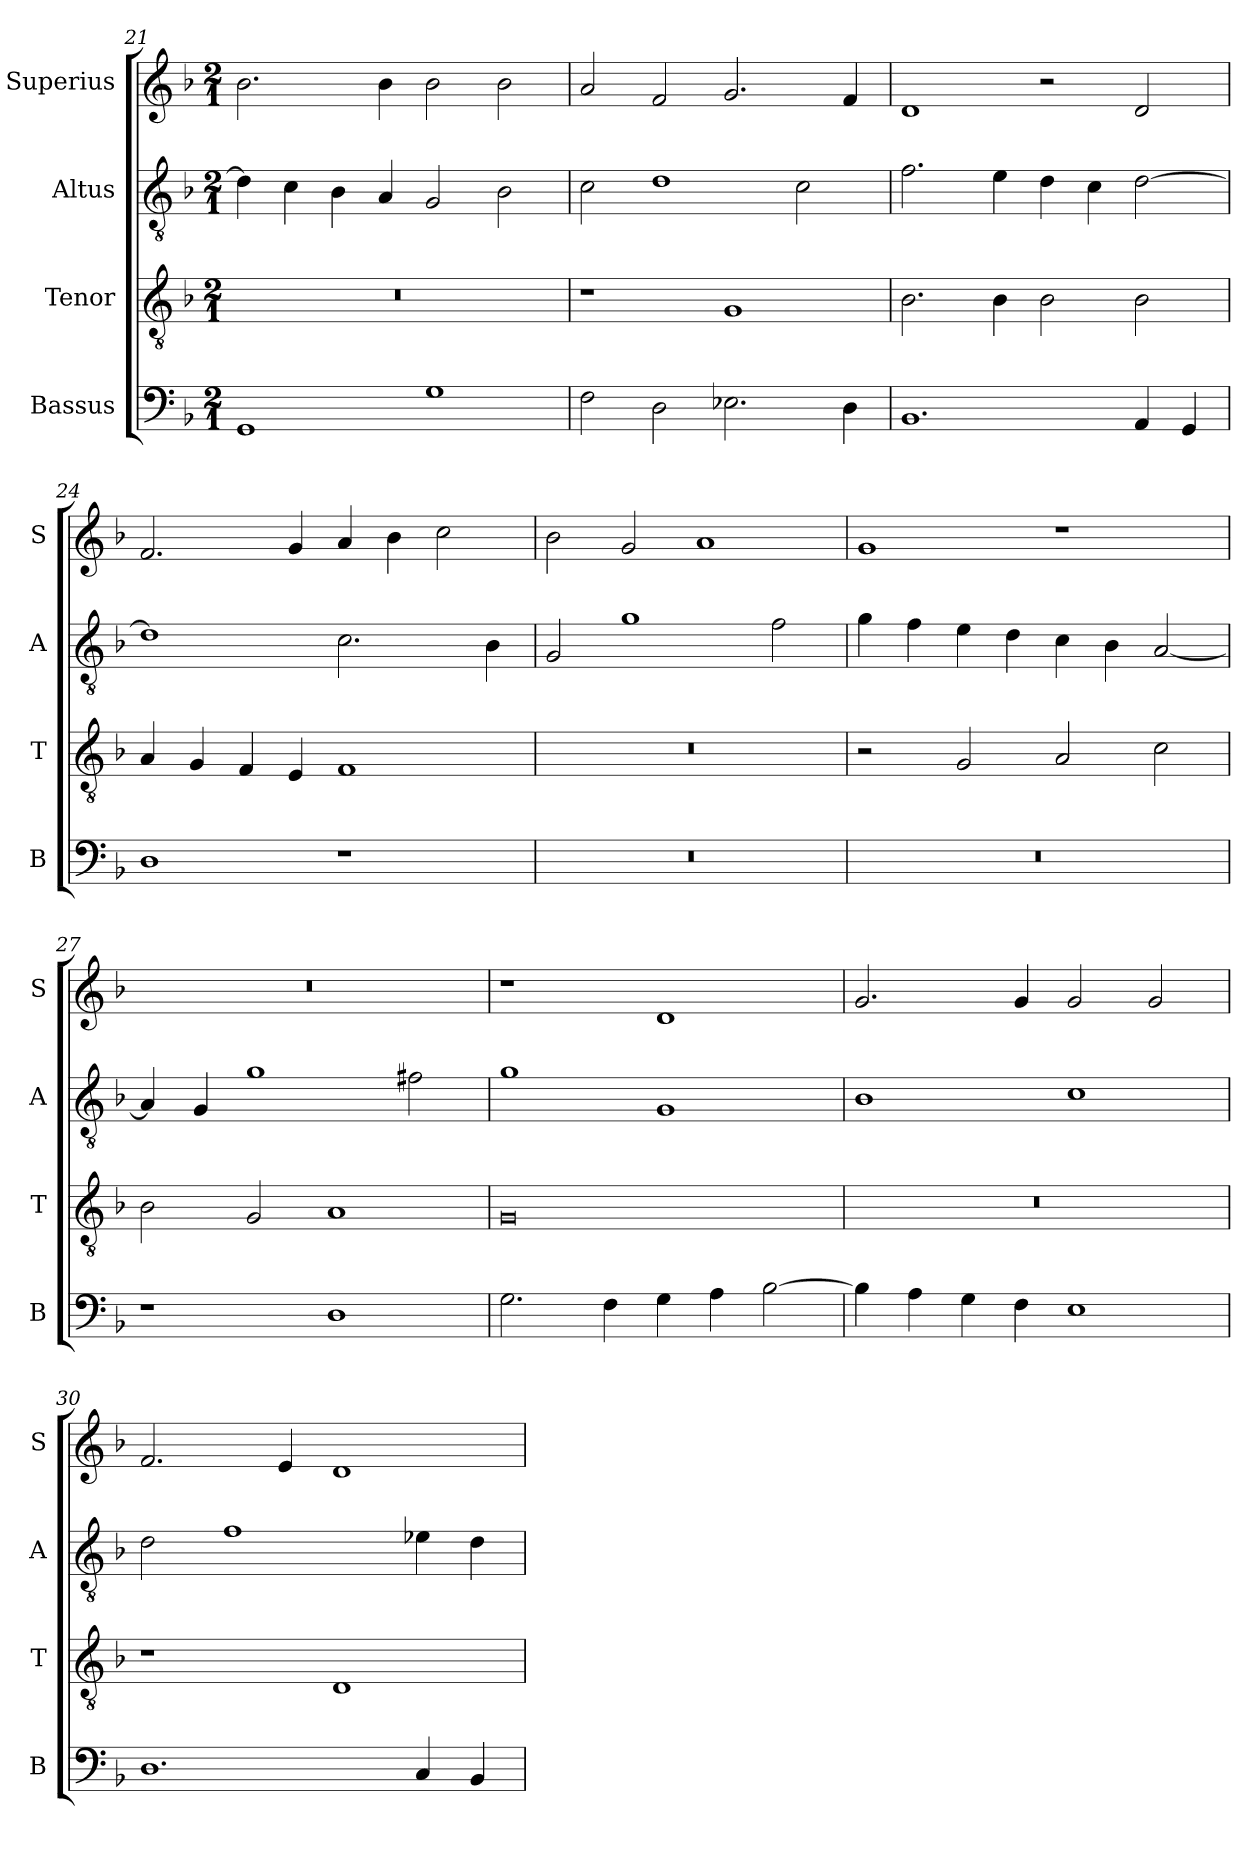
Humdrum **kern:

**kern	**kern	**kern	**kern
*part4	*part3	*part2	*part1
*staff4	*staff3	*staff2	*staff1
*I"Bassus	*I"Tenor	*I"Altus	*I"Superius
*I'B	*I'T	*I'A	*I'S
*clefF4	*clefGv2	*clefGv2	*clefG2
*k[b-]	*k[b-]	*k[b-]	*k[b-]
*M2/1	*M2/1	*M2/1	*M2/1
=21	=21	=21	=21
1GG	0r	4d\]	2.b-\
.	.	4c\	.
.	.	4B-\	.
.	.	4A/	4b-\
1G	.	2G/	2b-\
.	.	2B-\	2b-\
=22	=22	=22	=22
2F\	1r	2c\	2a/
2D\	.	1d	2f/
2.E-X\	1G	.	2.g/
.	.	2c\	.
4D\	.	.	4f/
=23	=23	=23	=23
1.BB-	2.B-\	2.f\	1d
.	4B-\	4e\	.
.	2B-\	4d\	2r
.	.	4c\	.
4AA/	2B-\	[2d\	2d/
4GG/	.	.	.
=24	=24	=24	=24
1D	4A/	1d]	2.f/
.	4G/	.	.
.	4F/	.	.
.	4E/	.	4g/
1r	1F	2.c\	4a/
.	.	.	4b-\
.	.	.	2cc\
.	.	4B-\	.
=25	=25	=25	=25
0r	0r	2G/	2b-\
.	.	1g	2g/
.	.	.	1a
.	.	2f\	.
=26	=26	=26	=26
0r	2r	4g\	1g
.	.	4f\	.
.	2G/	4e\	.
.	.	4d\	.
.	2A/	4c\	1r
.	.	4B-\	.
.	2c\	[2A/	.
=27	=27	=27	=27
1r	2B-\	4A/]	0r
.	.	4G/	.
.	2G/	1g	.
1D	1A	.	.
.	.	2f#X\	.
=28	=28	=28	=28
2.G\	0G	1g	1r
4F\	.	.	.
4G\	.	1G	1d
4A\	.	.	.
[2B-\	.	.	.
=29	=29	=29	=29
4B-\]	0r	1B-	2.g/
4A\	.	.	.
4G\	.	.	.
4F\	.	.	4g/
1E	.	1c	2g/
.	.	.	2g/
=30	=30	=30	=30
1.D	1r	2d\	2.f/
.	.	1f	.
.	.	.	4e/
.	1D	.	1d
4C/	.	4e-X\	.
4BB-/	.	4d\	.
=	=	=	=
*-	*-	*-	*-
